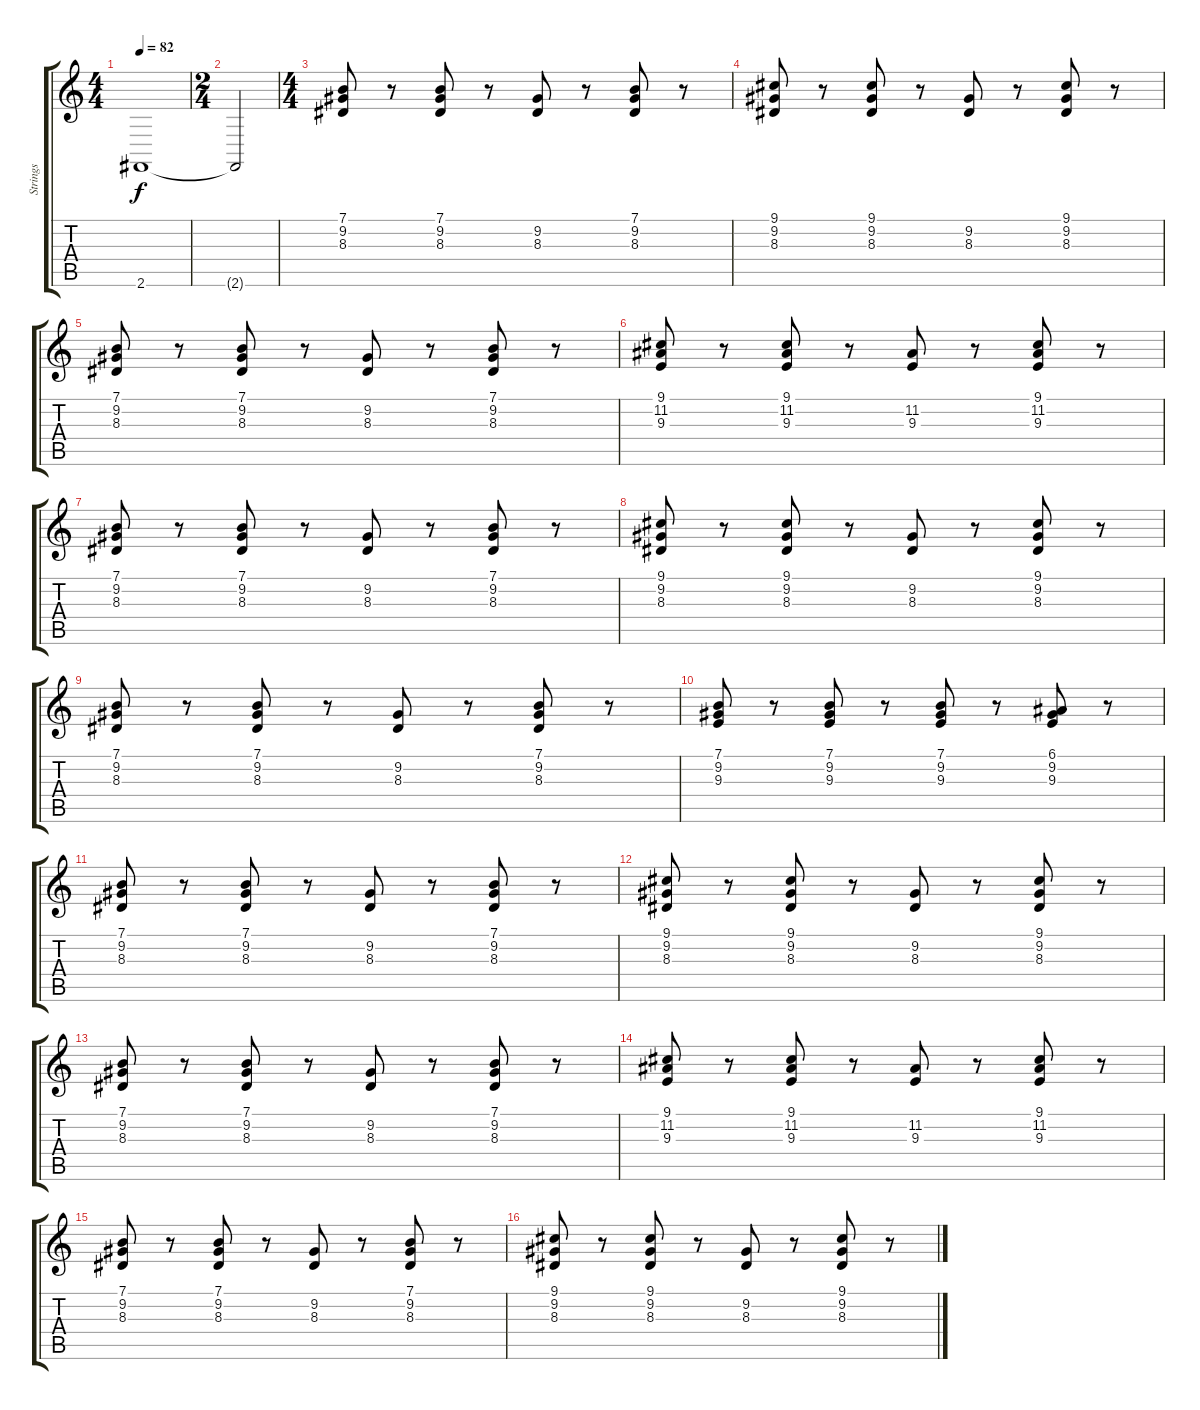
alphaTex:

\track ("Strings" "Strings") {instrument synthstrings1}
\staff {score tabs}
\tuning (E4 B3 G3 D3 A2 E2) {hide}
\ts (4 4)
\tempo 82
\clef g2
\ks c
2.6{t}.1{dy f} |
\ts (2 4)
2.6{t}.2 |
\ts (4 4)
(7.1 9.2 8.3).8{volume 5} r.8 (7.1 9.2 8.3).8 r.8 (9.2 8.3).8 r.8 (7.1 9.2 8.3).8 r.8 |
(9.1 9.2 8.3).8 r.8 (9.1 9.2 8.3).8 r.8 (9.2 8.3).8 r.8 (9.1 9.2 8.3).8 r.8 |
(7.1 9.2 8.3).8 r.8 (7.1 9.2 8.3).8 r.8 (9.2 8.3).8 r.8 (7.1 9.2 8.3).8 r.8 |
(9.1 11.2 9.3).8 r.8 (9.1 11.2 9.3).8 r.8 (11.2 9.3).8 r.8 (9.1 11.2 9.3).8 r.8 |
(7.1 9.2 8.3).8 r.8 (7.1 9.2 8.3).8 r.8 (9.2 8.3).8 r.8 (7.1 9.2 8.3).8 r.8 |
(9.1 9.2 8.3).8 r.8 (9.1 9.2 8.3).8 r.8 (9.2 8.3).8 r.8 (9.1 9.2 8.3).8 r.8 |
(7.1 9.2 8.3).8 r.8 (7.1 9.2 8.3).8 r.8 (9.2 8.3).8 r.8 (7.1 9.2 8.3).8 r.8 |
(7.1 9.2 9.3).8 r.8 (7.1 9.2 9.3).8 r.8 (7.1 9.2 9.3).8 r.8 (6.1 9.2 9.3).8 r.8 |
(7.1 9.2 8.3).8{volume 5} r.8 (7.1 9.2 8.3).8 r.8 (9.2 8.3).8 r.8 (7.1 9.2 8.3).8 r.8 |
(9.1 9.2 8.3).8 r.8 (9.1 9.2 8.3).8 r.8 (9.2 8.3).8 r.8 (9.1 9.2 8.3).8 r.8 |
(7.1 9.2 8.3).8 r.8 (7.1 9.2 8.3).8 r.8 (9.2 8.3).8 r.8 (7.1 9.2 8.3).8 r.8 |
(9.1 11.2 9.3).8 r.8 (9.1 11.2 9.3).8 r.8 (11.2 9.3).8 r.8 (9.1 11.2 9.3).8 r.8 |
(7.1 9.2 8.3).8 r.8 (7.1 9.2 8.3).8 r.8 (9.2 8.3).8 r.8 (7.1 9.2 8.3).8 r.8 |
(9.1 9.2 8.3).8 r.8 (9.1 9.2 8.3).8 r.8 (9.2 8.3).8 r.8 (9.1 9.2 8.3).8 r.8
